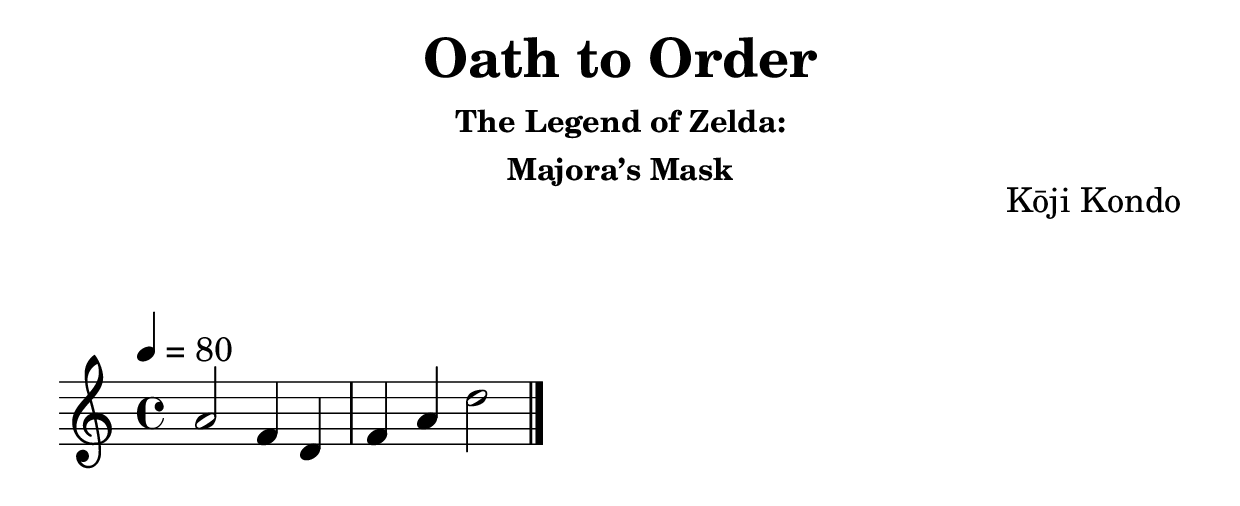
\version "2.20.0"

\include "header.ily"

title = "Oath to Order"
subtitle = ##f

song = \relative c'' {
  \tempo 4 = 80
  \time 4/4

  a'2 f4 d | % 1
  f a d2 \bar "|." % 2
}


\header {
  title = \title
  #(define subtitle (if (defined? 'subtitle) subtitle))
  subsubtitle = \markup \center-column { "The Legend of Zelda:" "Majora’s Mask" }
}

\include "articulate.ly"

staff = \new Staff \with { midiInstrument = "ocarina" } {
  \clef "treble^8"
  \song
}

\score {
  \staff

  \layout {
    \context {
      \Score
      \omit ClefModifier
    }
  }
}

\score {
  \unfoldRepeats \articulate \staff

  \midi {}
}

